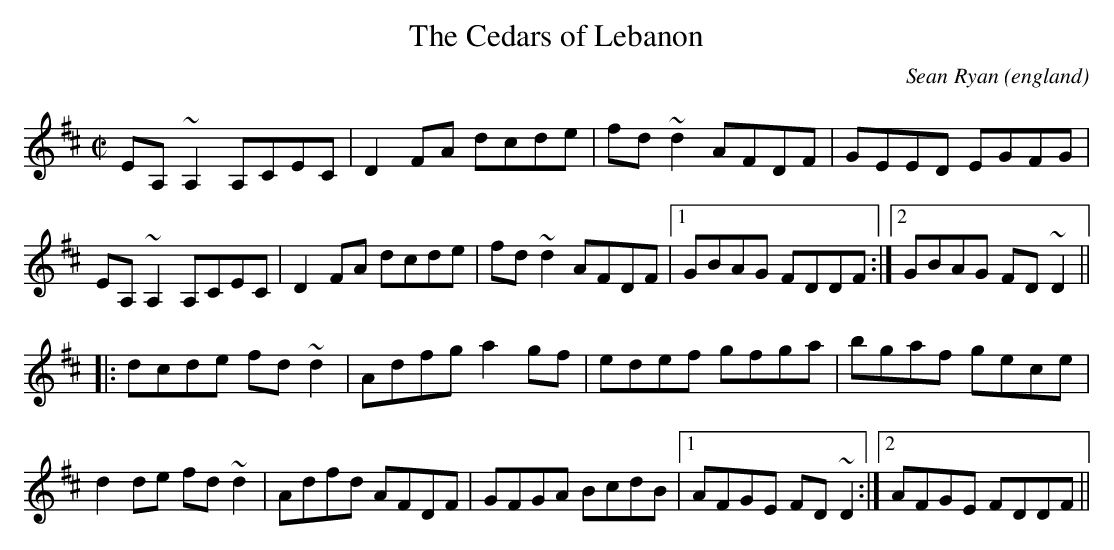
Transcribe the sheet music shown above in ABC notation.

X:1
T:Cedars of Lebanon, The
O:england
C:Sean Ryan
M:C|
K:D
EA,~A,2 A,CEC|D2FA dcde|fd~d2 AFDF|GEED EGFG|
EA,~A,2 A,CEC|D2FA dcde|fd~d2 AFDF|1 GBAG FDDF:|2 GBAG FD~D2||
|:dcde fd~d2|Adfg a2gf|edef gfga|bgaf gece|
d2de fd~d2|Adfd AFDF|GFGA BcdB|1 AFGE FD~D2:|2 AFGE FDDF||
